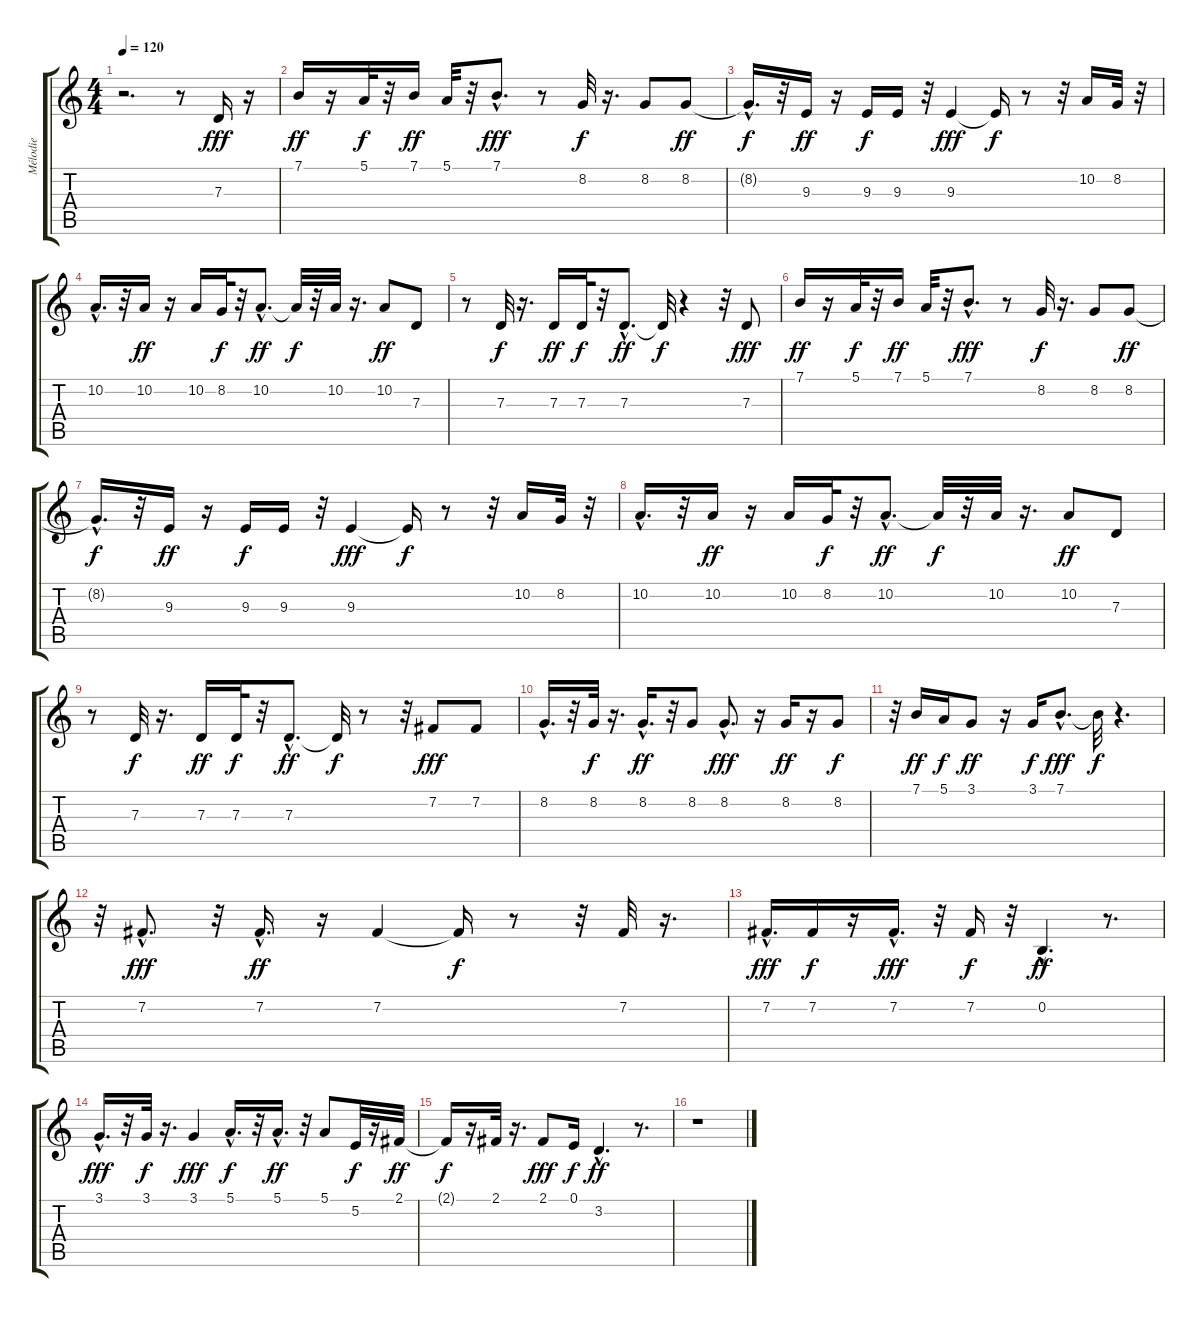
\track ("Mélodie" "Mélodie") {instrument harmonica}
\staff {score tabs}
\tuning (E4 B3 G3 D3 A2 E2) {hide}
\ts (4 4)
\tempo 120
\clef g2
\ks c
r.2{d dy fff instrument harmonica} r.8 7.3.16 r.16 |
7.1.16{dy ff} r.16 5.1.32{dy f} r.32 7.1.16{dy ff} 5.1.32 r.32 7.1{hac}.8{d dy fff} r.8 8.2.32{dy f} r.16{d} 8.2.8 8.2.8{dy ff} |
8.2{hac t}.16{d dy f} r.32 9.3.16{dy ff} r.16 9.3.16{dy f} 9.3.16 r.32 9.3.4{dy fff} 9.3{t}.16{dy f} r.8 r.32 10.2.16 8.2.32 r.32 |
10.2{hac}.16{d} r.32 10.2.16{dy ff} r.16 10.2.16 8.2.32{dy f} r.32 10.2{hac}.8{d dy ff} 10.2{t}.32{dy f} r.32 10.2.32 r.16{d} 10.2.8{dy ff} 7.3.8 |
r.8 7.3.32{dy f} r.16{d} 7.3.16{dy ff} 7.3.32{dy f} r.32 7.3{hac}.8{d dy ff} 7.3{t}.32{dy f} r.4 r.32 7.3.8{dy fff} |
7.1.16{dy ff} r.16 5.1.32{dy f} r.32 7.1.16{dy ff} 5.1.32 r.32 7.1{hac}.8{d dy fff} r.8 8.2.32{dy f} r.16{d} 8.2.8 8.2.8{dy ff} |
8.2{hac t}.16{d dy f} r.32 9.3.16{dy ff} r.16 9.3.16{dy f} 9.3.16 r.32 9.3.4{dy fff} 9.3{t}.16{dy f} r.8 r.32 10.2.16 8.2.32 r.32 |
10.2{hac}.16{d} r.32 10.2.16{dy ff} r.16 10.2.16 8.2.32{dy f} r.32 10.2{hac}.8{d dy ff} 10.2{t}.32{dy f} r.32 10.2.32 r.16{d} 10.2.8{dy ff} 7.3.8 |
r.8 7.3.32{dy f} r.16{d} 7.3.16{dy ff} 7.3.32{dy f} r.32 7.3{hac}.8{d dy ff} 7.3{t}.32{dy f} r.8 r.32 7.2.8{dy fff} 7.2.8 |
8.2{hac}.16{d} r.32 8.2.32{dy f} r.16{d} 8.2{hac}.16{d dy ff} r.32 8.2.8 8.2{hac}.8{d dy fff} r.16 8.2.16{dy ff} r.16 8.2.8{dy f} |
r.32 7.1.16{dy ff} 5.1.16{dy f} 3.1.8{dy ff} r.16 3.1.16{dy f} 7.1{hac}.8{d dy fff} 7.1{t}.32{dy f} r.4{d} |
r.32 7.2{hac}.8{d dy fff} r.32 7.2{hac}.16{d dy ff} r.16 7.2.4 7.2{t}.16{dy f} r.8 r.32 7.2.32 r.16{d} |
7.2{hac}.16{d dy fff} 7.2.16{dy f} r.16 7.2{hac}.16{d dy fff} r.32 7.2.16{dy f} r.32 0.2{hac}.4{d dy ff} r.8{d} |
3.1{hac}.16{d dy fff} r.32 3.1.32{dy f} r.16{d} 3.1.4{dy fff} 5.1{hac}.16{d dy f} r.32 5.1{hac}.16{d dy ff} r.32 5.1.8 5.2.32{dy f} r.16 2.1.32{dy ff} |
2.1{t}.16{dy f} r.16 2.1.32 r.16{d} 2.1.8{dy fff} 0.1.16{dy f} 3.2{hac}.4{d dy ff} r.8{d} |
r.1
